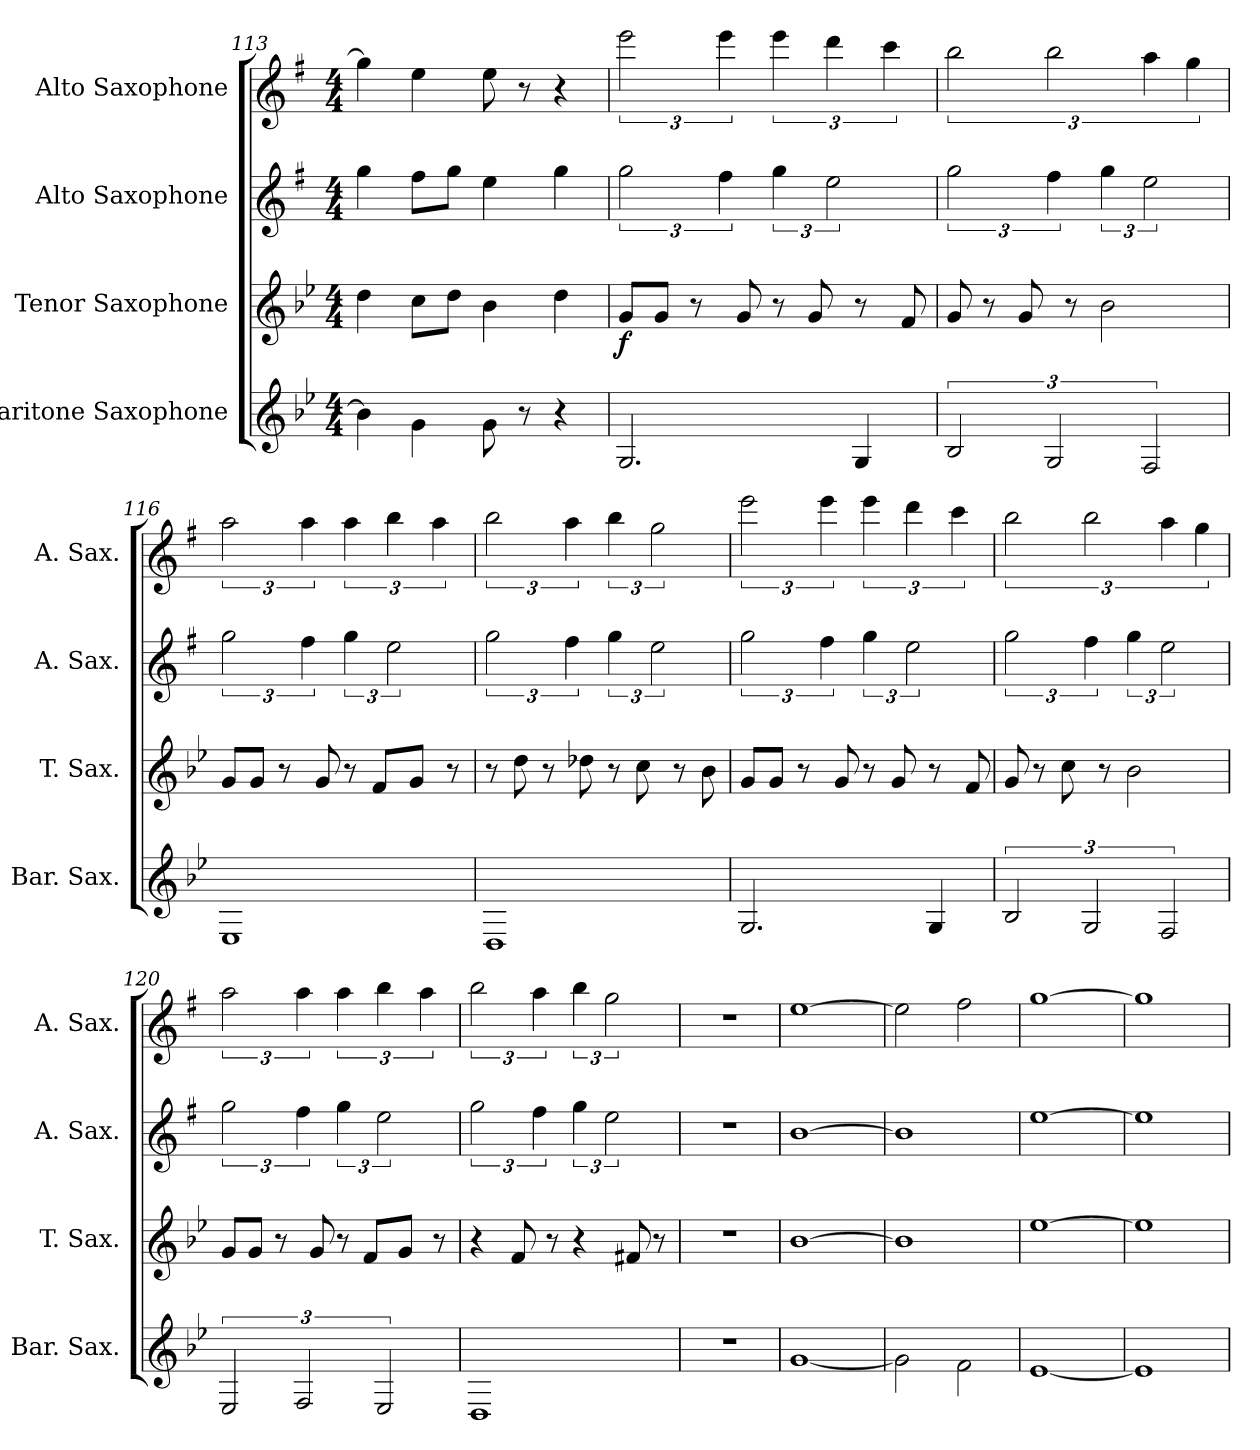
**kern	**kern	**dynam	**kern	**kern
*part4	*part3	*part3	*part2	*part1
*staff4	*staff3	*staff3	*staff2	*staff1
*I"Baritone Saxophone	*I"Tenor Saxophone	*	*I"Alto Saxophone	*I"Alto Saxophone
*I'Bar. Sax.	*I'T. Sax.	*	*I'A. Sax.	*I'A. Sax.
*clefG2	*clefG2	*	*clefG2	*clefG2
*ITrd12c21	*ITrd8c14	*	*ITrd5c9	*ITrd5c9
*k[b-e-]	*k[b-e-]	*	*k[b-e-]	*k[b-e-]
*B-:	*B-:	*	*B-:	*B-:
*M4/4	*M4/4	*	*M4/4	*M4/4
=113	=113	=113	=113	=113
4B-\]	4d\	.	4b-\	4b-\]
4G\	8c\L	.	8a\L	4g\
.	8d\J	.	8b-\J	.
8G\	4B-\	.	4g\	8g\
8r	.	.	.	8r
4r	4d\	.	4b-\	4r
!!LO:LB:g=z
=114	=114	=114	=114	=114
!	!	!LO:DY:b	!	!
2.GG/	8G/L	f	3b-\	3gg\
.	8G/J	.	.	.
.	8r	.	.	.
.	.	.	6a\	6gg\
.	8G/	.	.	.
.	8r	.	6b-\	6gg\
.	8G/	.	.	.
.	.	.	3g\	6ff\
4GG/	8r	.	.	.
.	.	.	.	6ee-\
.	8F/	.	.	.
=115	=115	=115	=115	=115
3BB-/	8G/	.	3b-\	3dd\
.	8r	.	.	.
.	8G/	.	.	.
3GG/	.	.	6a\	3dd\
.	8r	.	.	.
.	2B-\	.	6b-\	.
3FF/	.	.	3g\	6cc\
.	.	.	.	6b-\
=116	=116	=116	=116	=116
1EE-	8G/L	.	3b-\	3cc\
.	8G/J	.	.	.
.	8r	.	.	.
.	.	.	6a\	6cc\
.	8G/	.	.	.
.	8r	.	6b-\	6cc\
.	8F/L	.	.	.
.	.	.	3g\	6dd\
.	8G/J	.	.	.
.	.	.	.	6cc\
.	8r	.	.	.
=117	=117	=117	=117	=117
1DD	8r	.	3b-\	3dd\
.	8d\	.	.	.
.	8r	.	.	.
.	.	.	6a\	6cc\
.	8d-X\	.	.	.
.	8r	.	6b-\	6dd\
.	8c\	.	.	.
.	.	.	3g\	3b-\
.	8r	.	.	.
.	8B-\	.	.	.
!!LO:PB:g=z
=118	=118	=118	=118	=118
2.GG/	8G/L	.	3b-\	3gg\
.	8G/J	.	.	.
.	8r	.	.	.
.	.	.	6a\	6gg\
.	8G/	.	.	.
.	8r	.	6b-\	6gg\
.	8G/	.	.	.
.	.	.	3g\	6ff\
4GG/	8r	.	.	.
.	.	.	.	6ee-\
.	8F/	.	.	.
=119	=119	=119	=119	=119
3BB-/	8G/	.	3b-\	3dd\
.	8r	.	.	.
.	8c\	.	.	.
3GG/	.	.	6a\	3dd\
.	8r	.	.	.
.	2B-\	.	6b-\	.
3FF/	.	.	3g\	6cc\
.	.	.	.	6b-\
=120	=120	=120	=120	=120
3EE-/	8G/L	.	3b-\	3cc\
.	8G/J	.	.	.
.	8r	.	.	.
3FF/	.	.	6a\	6cc\
.	8G/	.	.	.
.	8r	.	6b-\	6cc\
.	8F/L	.	.	.
3EE-/	.	.	3g\	6dd\
.	8G/J	.	.	.
.	.	.	.	6cc\
.	8r	.	.	.
=121	=121	=121	=121	=121
1DD	4r	.	3b-\	3dd\
.	8F/	.	.	.
.	.	.	6a\	6cc\
.	8r	.	.	.
.	4r	.	6b-\	6dd\
.	.	.	3g\	3b-\
.	8F#X/	.	.	.
.	8r	.	.	.
!!LO:PB:g=z
=122	=122	=122	=122	=122
1r	1r	.	1r	1r
=123	=123	=123	=123	=123
[1G	[1B-	.	[1d	[1g
=124	=124	=124	=124	=124
2G\]	1B-]	.	1d]	2g\]
2F\	.	.	.	2a\
!!LO:PB:g=z
=125	=125	=125	=125	=125
[1E-	[1e-	.	[1g	[1b-
=126	=126	=126	=126	=126
1E-]	1e-]	.	1g]	1b-]
=	=	=	=	=
*-	*-	*-	*-	*-
